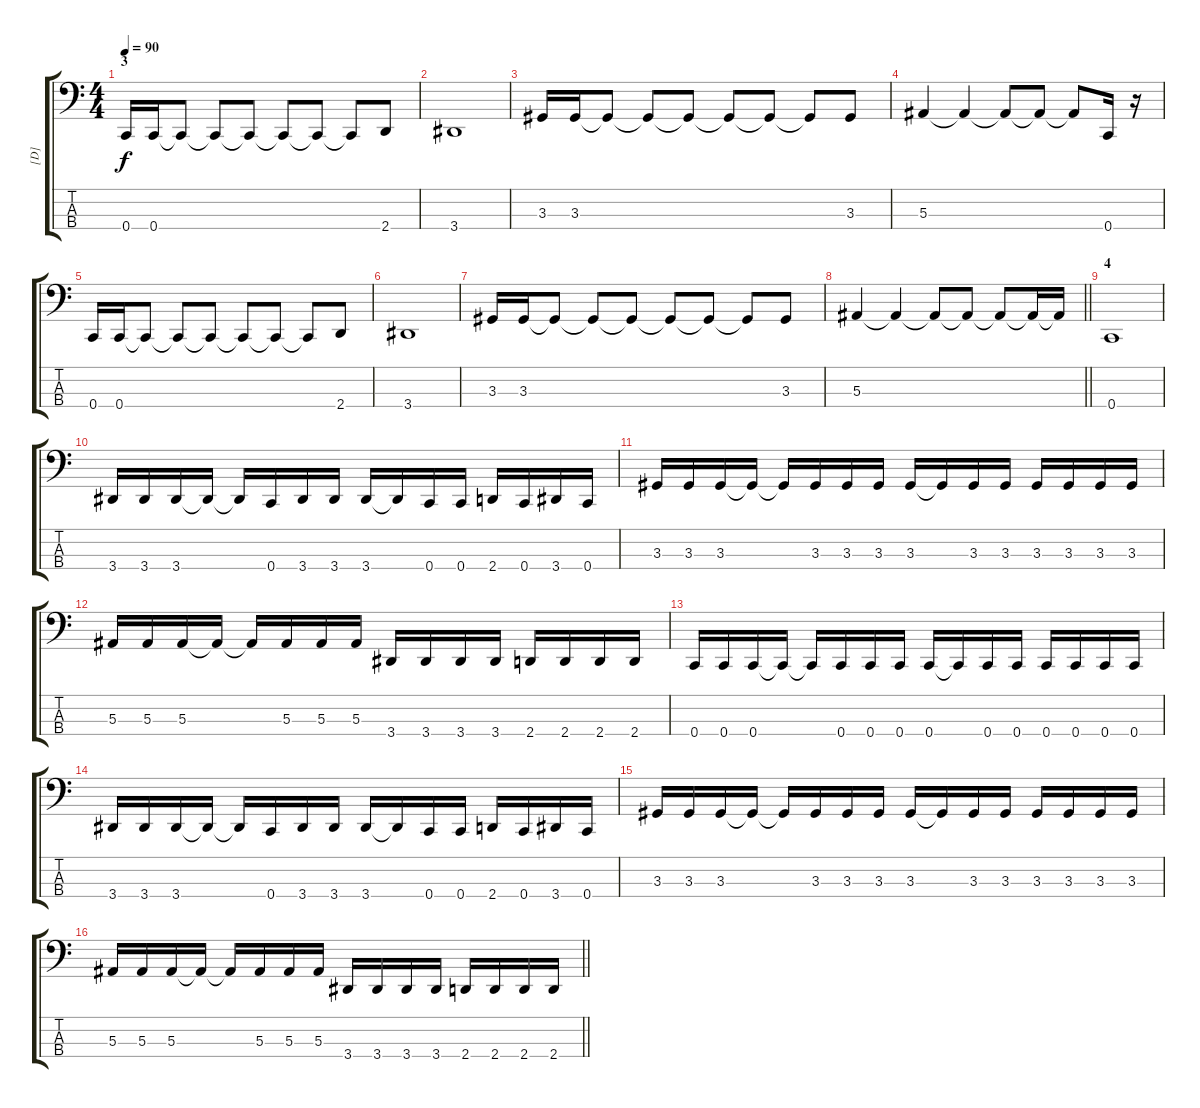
\track ("[D]" "[D]") {instrument electricbassfinger}
\staff {score tabs}
\tuning (Eb2 Bb1 F1 C1) {hide}
\ts (4 4)
\section ("" "3")
\tempo 90
\clef f4
\ks c
0.4.16{dy f} 0.4.16 0.4{t}.8 0.4{t}.8 0.4{t}.8 0.4{t}.8 0.4{t}.8 0.4{t}.8 2.4.8 |
3.4.1 |
3.3.16 3.3.16 3.3{t}.8 3.3{t}.8 3.3{t}.8 3.3{t}.8 3.3{t}.8 3.3{t}.8 3.3.8 |
5.3.4 5.3{t}.4 5.3{t}.8 5.3{t}.8 5.3{t}.8 0.4.16 r.16 |
0.4.16 0.4.16 0.4{t}.8 0.4{t}.8 0.4{t}.8 0.4{t}.8 0.4{t}.8 0.4{t}.8 2.4.8 |
3.4.1 |
3.3.16 3.3.16 3.3{t}.8 3.3{t}.8 3.3{t}.8 3.3{t}.8 3.3{t}.8 3.3{t}.8 3.3.8 |
\barLineRight lightlight
5.3.4 5.3{t}.4 5.3{t}.8 5.3{t}.8 5.3{t}.8 5.3{t}.16 5.3{t}.16 |
\section ("" "4")
0.4.1 |
3.4.16 3.4.16 3.4.16 3.4{t}.16 3.4{t}.16 0.4.16 3.4.16 3.4.16 3.4.16 3.4{t}.16 0.4.16 0.4.16 2.4.16 0.4.16 3.4.16 0.4.16 |
3.3.16 3.3.16 3.3.16 3.3{t}.16 3.3{t}.16 3.3.16 3.3.16 3.3.16 3.3.16 3.3{t}.16 3.3.16 3.3.16 3.3.16 3.3.16 3.3.16 3.3.16 |
5.3.16 5.3.16 5.3.16 5.3{t}.16 5.3{t}.16 5.3.16 5.3.16 5.3.16 3.4.16 3.4.16 3.4.16 3.4.16 2.4.16 2.4.16 2.4.16 2.4.16 |
0.4.16 0.4.16 0.4.16 0.4{t}.16 0.4{t}.16 0.4.16 0.4.16 0.4.16 0.4.16 0.4{t}.16 0.4.16 0.4.16 0.4.16 0.4.16 0.4.16 0.4.16 |
3.4.16 3.4.16 3.4.16 3.4{t}.16 3.4{t}.16 0.4.16 3.4.16 3.4.16 3.4.16 3.4{t}.16 0.4.16 0.4.16 2.4.16 0.4.16 3.4.16 0.4.16 |
3.3.16 3.3.16 3.3.16 3.3{t}.16 3.3{t}.16 3.3.16 3.3.16 3.3.16 3.3.16 3.3{t}.16 3.3.16 3.3.16 3.3.16 3.3.16 3.3.16 3.3.16 |
\barLineRight lightlight
5.3.16 5.3.16 5.3.16 5.3{t}.16 5.3{t}.16 5.3.16 5.3.16 5.3.16 3.4.16 3.4.16 3.4.16 3.4.16 2.4.16 2.4.16 2.4.16 2.4.16
